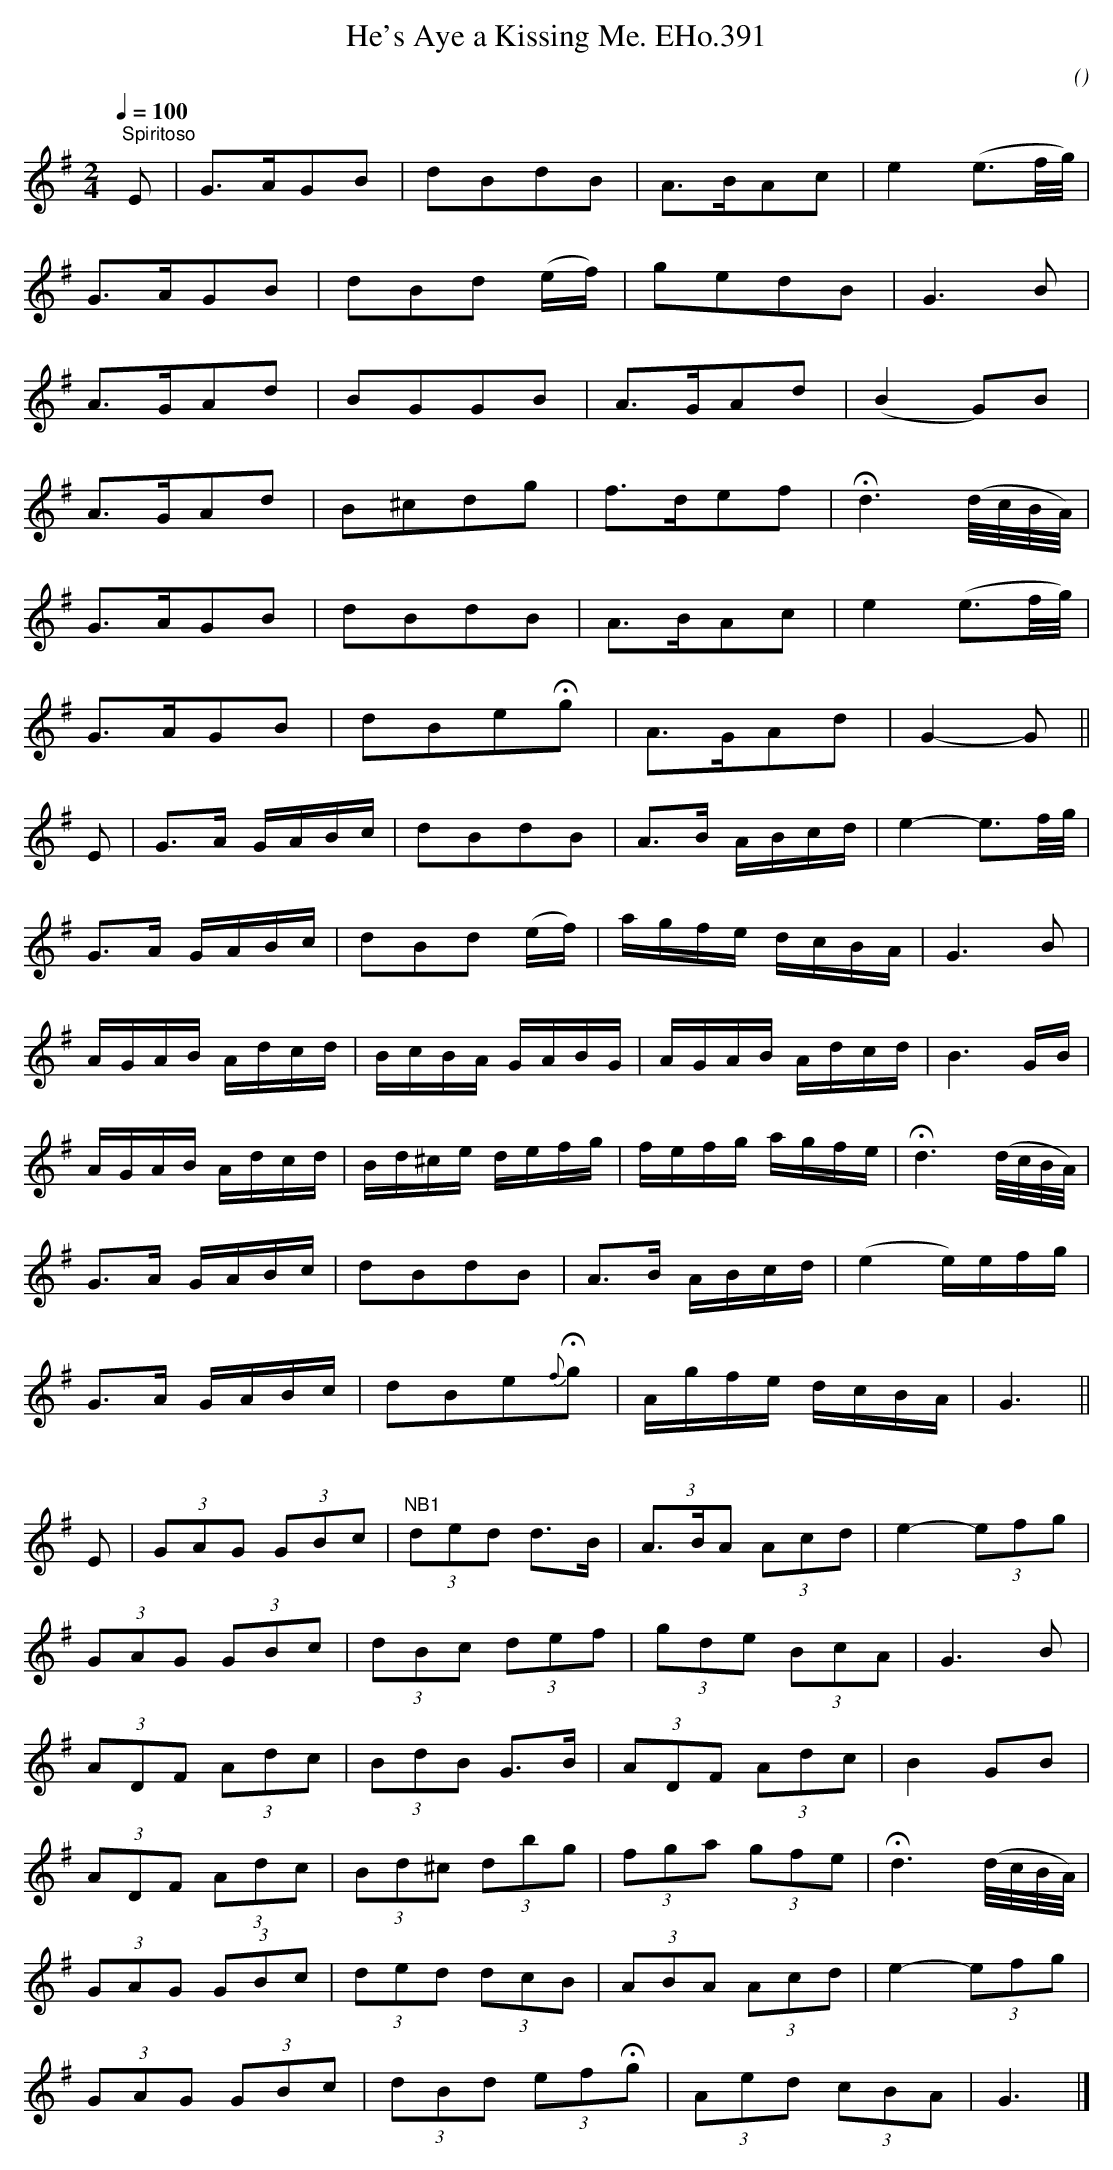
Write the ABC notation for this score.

X:1
T:He's Aye a Kissing Me. EHo.391
M:2/4
L:1/8
Q:1/4=100
C:
O:
K:G
y "^Spiritoso"E | G>AGB | dBdB | A>BAc | e2(e3/f//g//) |
G>AGB | dBd (e/f/) | gedB | G3B |
A>GAd | BGGB | A>GAd | (B2G)B |
A>GAd | B^cdg | f>def | !fermata!d3(d//c//B//A//) |
G>AGB | dBdB | A>BAc | e2(e3/f//g//) |
G>AGB | dBe!fermata!g | A>GAd | G2-G ||
E | G>A G/A/B/c/ | dBdB | A>B A/B/c/d/ | e2-e3/f//g// |
G>A G/A/B/c/ | dBd (e/f/) | a/g/f/e/ d/c/B/A/ | G3B |
A/G/A/B/ A/d/c/d/ | B/c/B/A/ G/A/B/G/ | A/G/A/B/ A/d/c/d/ | B3G/B/ |
A/G/A/B/ A/d/c/d/ | B/d/^c/e/ d/e/f/g/ | f/e/f/g/ a/g/f/e/ | !fermata!d3(d//c//B//A//) |
G>A G/A/B/c/ | dBdB | A>B A/B/c/d/ | (e2e/)e/f/g/ |
G>A G/A/B/c/ | dBe{f}!fermata!g | A/g/f/e/ d/c/B/A/ | G3 ||
E | (3GAG (3GBc | "NB1"(3ded d>B | (3A>BA (3Acd | e2-(3efg |
(3GAG (3GBc | (3dBc (3def | (3gde (3BcA | G3B |
(3ADF (3Adc | (3BdB G>B | (3ADF (3Adc | B2GB |
(3ADF (3Adc | (3Bd^c (3dbg | (3fga (3gfe | !fermata!d3 (d//c//B//A//) |
(3GAG (3GBc | (3ded (3dcB | (3ABA (3Acd | e2-(3efg |
(3GAG (3GBc | (3dBd (3ef!fermata!g | (3Aed (3cBA | G3 |]
